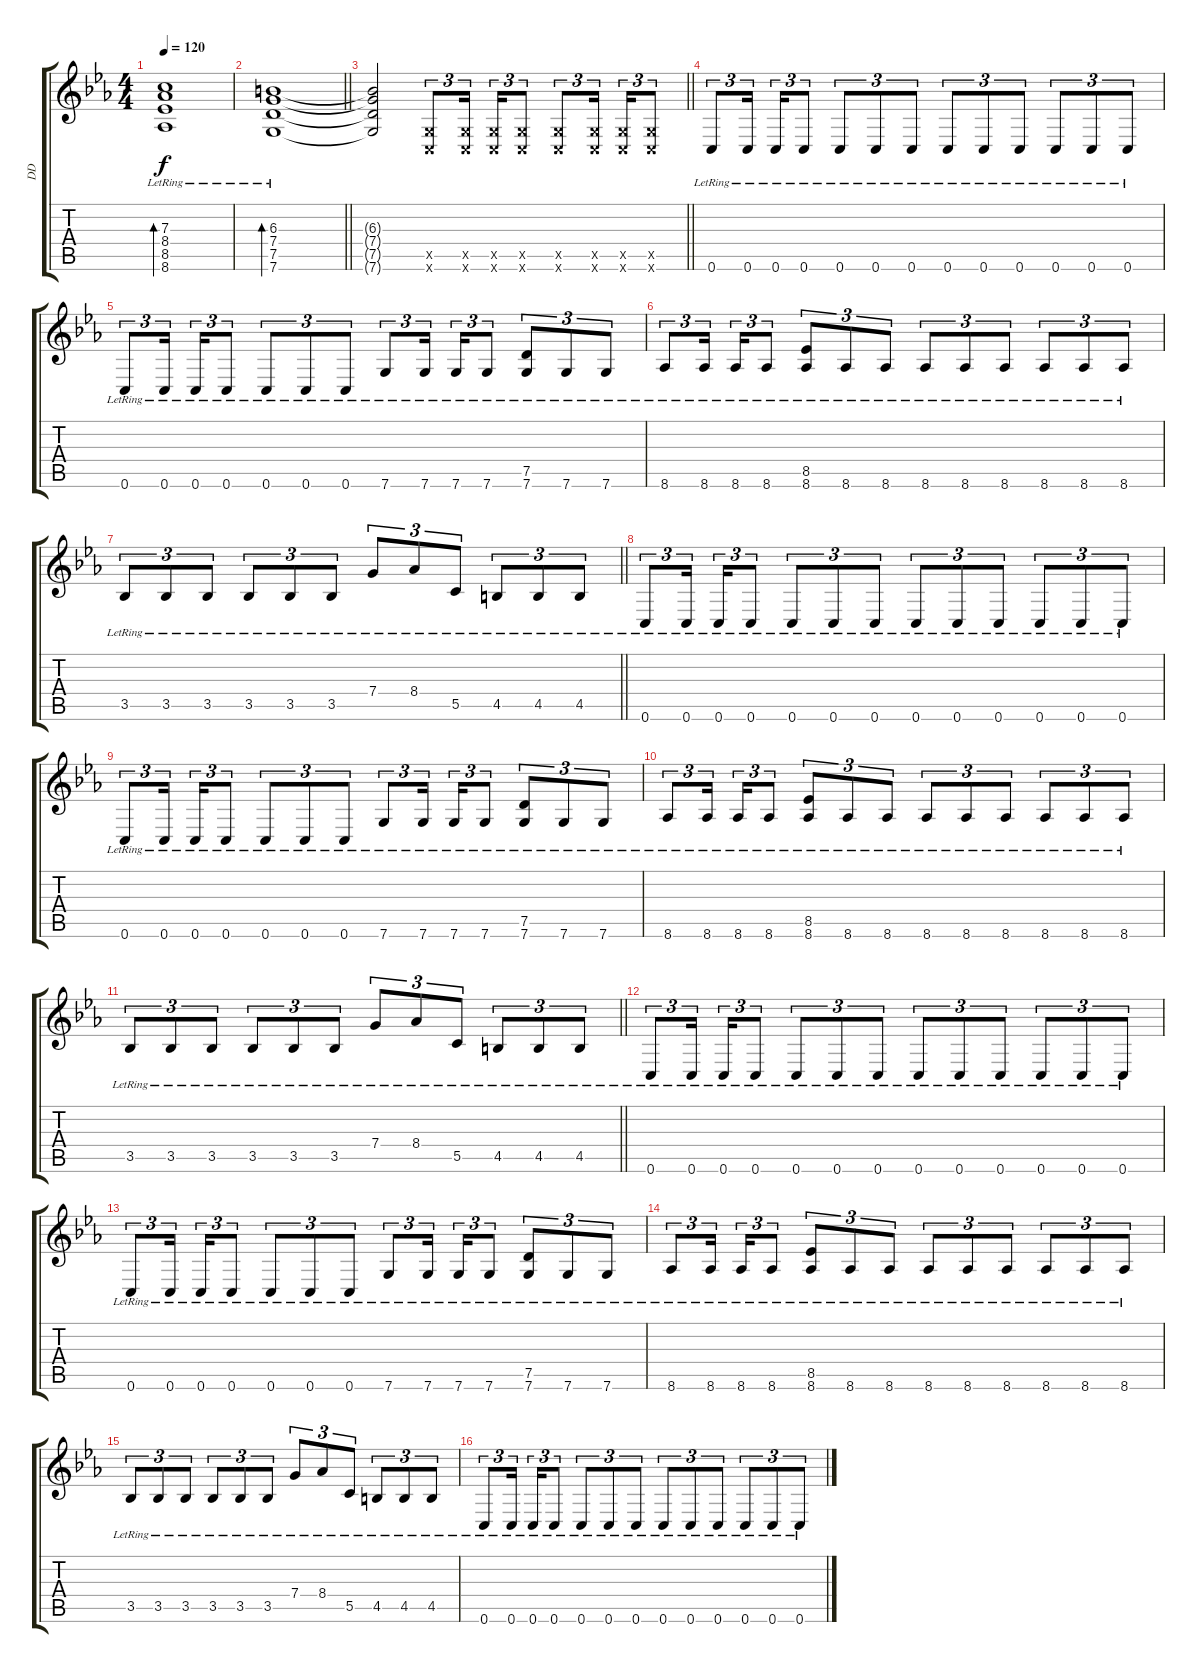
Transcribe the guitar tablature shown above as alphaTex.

\track ("DD" "DD") {instrument electricguitarjazz}
\staff {score tabs}
\tuning (D4 A3 F3 C3 G2 C2) {hide}
\ts (4 4)
\section ("" "")
\tempo 120
\clef g2
\ks cminor
(7.3{lr} 8.4{lr} 8.5{lr} 8.6{lr}).1{bd 480 dy f} |
\barLineRight lightlight
(6.3{lr} 7.4{lr} 7.5{lr} 7.6{lr}).1{bd 480} |
\barLineRight lightlight
(6.3{t} 7.4{t} 7.5{t} 7.6{t}).2 (0.5{x} 0.6{x}).8{tu (3 2)} (0.5{x} 0.6{x}).16{tu (3 2) beam splitsecondary} (0.5{x} 0.6{x}).16{tu (3 2)} (0.5{x} 0.6{x}).8{tu (3 2)} (0.5{x} 0.6{x}).8{tu (3 2)} (0.5{x} 0.6{x}).16{tu (3 2) beam splitsecondary} (0.5{x} 0.6{x}).16{tu (3 2)} (0.5{x} 0.6{x}).8{tu (3 2)} |
\section ("" "")
0.6{lr}.8{tu (3 2)} 0.6{lr}.16{tu (3 2) beam splitsecondary} 0.6{lr}.16{tu (3 2)} 0.6{lr}.8{tu (3 2)} 0.6{lr}.8{tu (3 2)} 0.6{lr}.8{tu (3 2)} 0.6{lr}.8{tu (3 2)} 0.6{lr}.8{tu (3 2)} 0.6{lr}.8{tu (3 2)} 0.6{lr}.8{tu (3 2)} 0.6{lr}.8{tu (3 2)} 0.6{lr}.8{tu (3 2)} 0.6{lr}.8{tu (3 2)} |
0.6{lr}.8{tu (3 2)} 0.6{lr}.16{tu (3 2) beam splitsecondary} 0.6{lr}.16{tu (3 2)} 0.6{lr}.8{tu (3 2)} 0.6{lr}.8{tu (3 2)} 0.6{lr}.8{tu (3 2)} 0.6{lr}.8{tu (3 2)} 7.6{lr}.8{tu (3 2)} 7.6{lr}.16{tu (3 2) beam splitsecondary} 7.6{lr}.16{tu (3 2)} 7.6{lr}.8{tu (3 2)} (7.5{lr} 7.6{lr}).8{tu (3 2)} 7.6{lr}.8{tu (3 2)} 7.6{lr}.8{tu (3 2)} |
8.6{lr}.8{tu (3 2)} 8.6{lr}.16{tu (3 2) beam splitsecondary} 8.6{lr}.16{tu (3 2)} 8.6{lr}.8{tu (3 2)} (8.5{lr} 8.6{lr}).8{tu (3 2)} 8.6{lr}.8{tu (3 2)} 8.6{lr}.8{tu (3 2)} 8.6{lr}.8{tu (3 2)} 8.6{lr}.8{tu (3 2)} 8.6{lr}.8{tu (3 2)} 8.6{lr}.8{tu (3 2)} 8.6{lr}.8{tu (3 2)} 8.6{lr}.8{tu (3 2)} |
\barLineRight lightlight
3.5{lr}.8{tu (3 2)} 3.5{lr}.8{tu (3 2)} 3.5{lr}.8{tu (3 2)} 3.5{lr}.8{tu (3 2)} 3.5{lr}.8{tu (3 2)} 3.5{lr}.8{tu (3 2)} 7.4{lr}.8{tu (3 2)} 8.4{lr}.8{tu (3 2)} 5.5{lr}.8{tu (3 2)} 4.5{lr}.8{tu (3 2)} 4.5{lr}.8{tu (3 2)} 4.5{lr}.8{tu (3 2)} |
0.6{lr}.8{tu (3 2)} 0.6{lr}.16{tu (3 2) beam splitsecondary} 0.6{lr}.16{tu (3 2)} 0.6{lr}.8{tu (3 2)} 0.6{lr}.8{tu (3 2)} 0.6{lr}.8{tu (3 2)} 0.6{lr}.8{tu (3 2)} 0.6{lr}.8{tu (3 2)} 0.6{lr}.8{tu (3 2)} 0.6{lr}.8{tu (3 2)} 0.6{lr}.8{tu (3 2)} 0.6{lr}.8{tu (3 2)} 0.6{lr}.8{tu (3 2)} |
0.6{lr}.8{tu (3 2)} 0.6{lr}.16{tu (3 2) beam splitsecondary} 0.6{lr}.16{tu (3 2)} 0.6{lr}.8{tu (3 2)} 0.6{lr}.8{tu (3 2)} 0.6{lr}.8{tu (3 2)} 0.6{lr}.8{tu (3 2)} 7.6{lr}.8{tu (3 2)} 7.6{lr}.16{tu (3 2) beam splitsecondary} 7.6{lr}.16{tu (3 2)} 7.6{lr}.8{tu (3 2)} (7.5{lr} 7.6{lr}).8{tu (3 2)} 7.6{lr}.8{tu (3 2)} 7.6{lr}.8{tu (3 2)} |
8.6{lr}.8{tu (3 2)} 8.6{lr}.16{tu (3 2) beam splitsecondary} 8.6{lr}.16{tu (3 2)} 8.6{lr}.8{tu (3 2)} (8.5{lr} 8.6{lr}).8{tu (3 2)} 8.6{lr}.8{tu (3 2)} 8.6{lr}.8{tu (3 2)} 8.6{lr}.8{tu (3 2)} 8.6{lr}.8{tu (3 2)} 8.6{lr}.8{tu (3 2)} 8.6{lr}.8{tu (3 2)} 8.6{lr}.8{tu (3 2)} 8.6{lr}.8{tu (3 2)} |
\barLineRight lightlight
3.5{lr}.8{tu (3 2)} 3.5{lr}.8{tu (3 2)} 3.5{lr}.8{tu (3 2)} 3.5{lr}.8{tu (3 2)} 3.5{lr}.8{tu (3 2)} 3.5{lr}.8{tu (3 2)} 7.4{lr}.8{tu (3 2)} 8.4{lr}.8{tu (3 2)} 5.5{lr}.8{tu (3 2)} 4.5{lr}.8{tu (3 2)} 4.5{lr}.8{tu (3 2)} 4.5{lr}.8{tu (3 2)} |
\section ("" "")
0.6{lr}.8{tu (3 2)} 0.6{lr}.16{tu (3 2) beam splitsecondary} 0.6{lr}.16{tu (3 2)} 0.6{lr}.8{tu (3 2)} 0.6{lr}.8{tu (3 2)} 0.6{lr}.8{tu (3 2)} 0.6{lr}.8{tu (3 2)} 0.6{lr}.8{tu (3 2)} 0.6{lr}.8{tu (3 2)} 0.6{lr}.8{tu (3 2)} 0.6{lr}.8{tu (3 2)} 0.6{lr}.8{tu (3 2)} 0.6{lr}.8{tu (3 2)} |
0.6{lr}.8{tu (3 2)} 0.6{lr}.16{tu (3 2) beam splitsecondary} 0.6{lr}.16{tu (3 2)} 0.6{lr}.8{tu (3 2)} 0.6{lr}.8{tu (3 2)} 0.6{lr}.8{tu (3 2)} 0.6{lr}.8{tu (3 2)} 7.6{lr}.8{tu (3 2)} 7.6{lr}.16{tu (3 2) beam splitsecondary} 7.6{lr}.16{tu (3 2)} 7.6{lr}.8{tu (3 2)} (7.5{lr} 7.6{lr}).8{tu (3 2)} 7.6{lr}.8{tu (3 2)} 7.6{lr}.8{tu (3 2)} |
8.6{lr}.8{tu (3 2)} 8.6{lr}.16{tu (3 2) beam splitsecondary} 8.6{lr}.16{tu (3 2)} 8.6{lr}.8{tu (3 2)} (8.5{lr} 8.6{lr}).8{tu (3 2)} 8.6{lr}.8{tu (3 2)} 8.6{lr}.8{tu (3 2)} 8.6{lr}.8{tu (3 2)} 8.6{lr}.8{tu (3 2)} 8.6{lr}.8{tu (3 2)} 8.6{lr}.8{tu (3 2)} 8.6{lr}.8{tu (3 2)} 8.6{lr}.8{tu (3 2)} |
3.5{lr}.8{tu (3 2)} 3.5{lr}.8{tu (3 2)} 3.5{lr}.8{tu (3 2)} 3.5{lr}.8{tu (3 2)} 3.5{lr}.8{tu (3 2)} 3.5{lr}.8{tu (3 2)} 7.4{lr}.8{tu (3 2)} 8.4{lr}.8{tu (3 2)} 5.5{lr}.8{tu (3 2)} 4.5{lr}.8{tu (3 2)} 4.5{lr}.8{tu (3 2)} 4.5{lr}.8{tu (3 2)} |
0.6{lr}.8{tu (3 2)} 0.6{lr}.16{tu (3 2) beam splitsecondary} 0.6{lr}.16{tu (3 2)} 0.6{lr}.8{tu (3 2)} 0.6{lr}.8{tu (3 2)} 0.6{lr}.8{tu (3 2)} 0.6{lr}.8{tu (3 2)} 0.6{lr}.8{tu (3 2)} 0.6{lr}.8{tu (3 2)} 0.6{lr}.8{tu (3 2)} 0.6{lr}.8{tu (3 2)} 0.6{lr}.8{tu (3 2)} 0.6{lr}.8{tu (3 2)}
